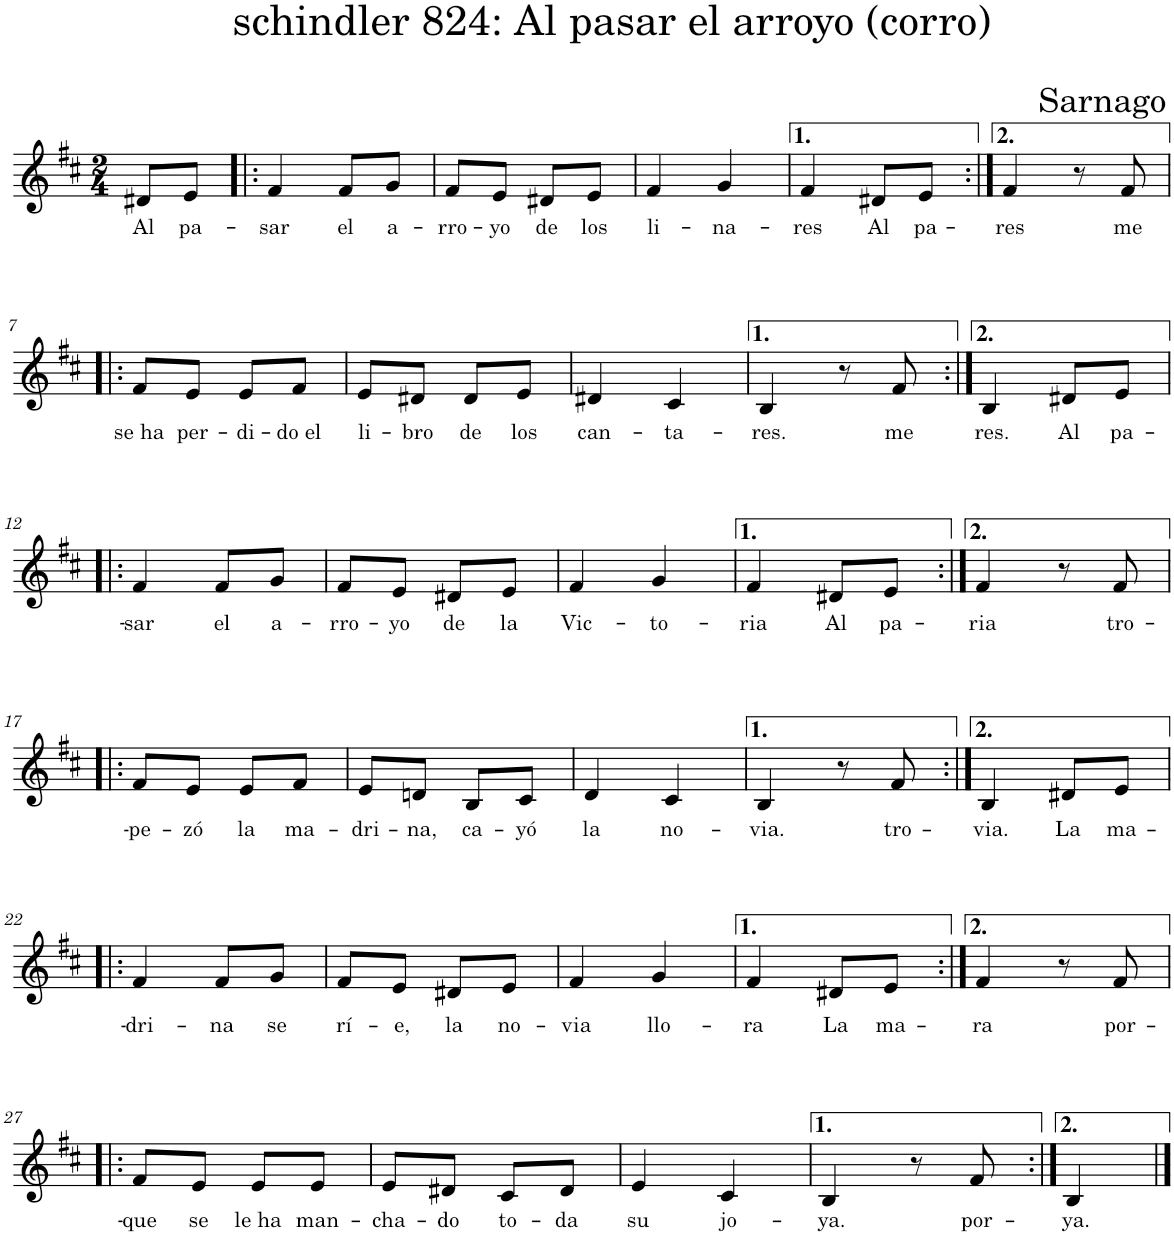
**kern	**text
*part1	*part1
*staff1	*staff1
*I"Piano	*
*I'Pno.	*
*clefG2	*
*k[f#c#]	*
*M2/4	*
=1	=1
!	!LO:LY:b
8d#X/L	Al
!	!LO:LY:b
8e/J	pa-
=2!|:	=2!|:
!	!LO:LY:b
4f#/	-sar
!	!LO:LY:b
8f#/L	el
!	!LO:LY:b
8g/J	a-
=3	=3
!	!LO:LY:b
8f#/L	-rro-
!	!LO:LY:b
8e/J	-yo
!	!LO:LY:b
8d#X/L	de
!	!LO:LY:b
8e/J	los
=4	=4
!	!LO:LY:b
4f#/	li-
!	!LO:LY:b
4g/	-na-
=5	=5
!	!LO:LY:b
4f#/	-res
!	!LO:LY:b
8d#X/L	Al
!	!LO:LY:b
8e/J	pa-
=6:|!	=6:|!
!	!LO:LY:b
4f#/	-res
8r	.
!	!LO:LY:b
8f#/	me
!!LO:LB:g=z
=7!|:	=7!|:
!	!LO:LY:b
8f#/L	se ha
!	!LO:LY:b
8e/J	per-
!	!LO:LY:b
8e/L	-di-
!	!LO:LY:b
8f#/J	-do el
=8	=8
!	!LO:LY:b
8e/L	li-
!	!LO:LY:b
8d#X/J	-bro
!	!LO:LY:b
8d#/L	de
!	!LO:LY:b
8e/J	los
=9	=9
!	!LO:LY:b
4d#X/	can-
!	!LO:LY:b
4c#/	-ta-
=10	=10
!	!LO:LY:b
4B/	-res.
8r	.
!	!LO:LY:b
8f#/	me
=11:|!	=11:|!
!	!LO:LY:b
4B/	-res.
!	!LO:LY:b
8d#X/L	Al
!	!LO:LY:b
8e/J	pa-
!!LO:LB:g=z
=12!|:	=12!|:
!	!LO:LY:b
4f#/	-sar
!	!LO:LY:b
8f#/L	el
!	!LO:LY:b
8g/J	a-
=13	=13
!	!LO:LY:b
8f#/L	-rro-
!	!LO:LY:b
8e/J	-yo
!	!LO:LY:b
8d#X/L	de
!	!LO:LY:b
8e/J	la
=14	=14
!	!LO:LY:b
4f#/	Vic-
!	!LO:LY:b
4g/	-to-
=15	=15
!	!LO:LY:b
4f#/	-ria
!	!LO:LY:b
8d#X/L	Al
!	!LO:LY:b
8e/J	pa-
=16:|!	=16:|!
!	!LO:LY:b
4f#/	-ria
8r	.
!	!LO:LY:b
8f#/	tro-
!!LO:LB:g=z
=17!|:	=17!|:
!	!LO:LY:b
8f#/L	-pe-
!	!LO:LY:b
8e/J	-zó
!	!LO:LY:b
8e/L	la
!	!LO:LY:b
8f#/J	ma-
=18	=18
!	!LO:LY:b
8e/L	-dri-
!	!LO:LY:b
8dn/J	-na,
!	!LO:LY:b
8B/L	ca-
!	!LO:LY:b
8c#/J	-yó
=19	=19
!	!LO:LY:b
4d/	la
!	!LO:LY:b
4c#/	no-
=20	=20
!	!LO:LY:b
4B/	-via.
8r	.
!	!LO:LY:b
8f#/	tro-
=21:|!	=21:|!
!	!LO:LY:b
4B/	-via.
!	!LO:LY:b
8d#X/L	La
!	!LO:LY:b
8e/J	ma-
!!LO:LB:g=z
=22!|:	=22!|:
!	!LO:LY:b
4f#/	-dri-
!	!LO:LY:b
8f#/L	-na
!	!LO:LY:b
8g/J	se
=23	=23
!	!LO:LY:b
8f#/L	rí-
!	!LO:LY:b
8e/J	-e,
!	!LO:LY:b
8d#X/L	la
!	!LO:LY:b
8e/J	no-
=24	=24
!	!LO:LY:b
4f#/	-via
!	!LO:LY:b
4g/	llo-
=25	=25
!	!LO:LY:b
4f#/	-ra
!	!LO:LY:b
8d#X/L	La
!	!LO:LY:b
8e/J	ma-
=26:|!	=26:|!
!	!LO:LY:b
4f#/	-ra
8r	.
!	!LO:LY:b
8f#/	por-
!!LO:LB:g=z
=27!|:	=27!|:
!	!LO:LY:b
8f#/L	-que
!	!LO:LY:b
8e/J	se
!	!LO:LY:b
8e/L	le ha
!	!LO:LY:b
8e/J	man-
=28	=28
!	!LO:LY:b
8e/L	-cha-
!	!LO:LY:b
8d#X/J	-do
!	!LO:LY:b
8c#/L	to-
!	!LO:LY:b
8d#/J	-da
=29	=29
!	!LO:LY:b
4e/	su
!	!LO:LY:b
4c#/	jo-
=30	=30
!	!LO:LY:b
4B/	-ya.
8r	.
!	!LO:LY:b
8f#/	por-
=31:|!	=31:|!
!	!LO:LY:b
4B/	-ya.
==	==
*-	*-
